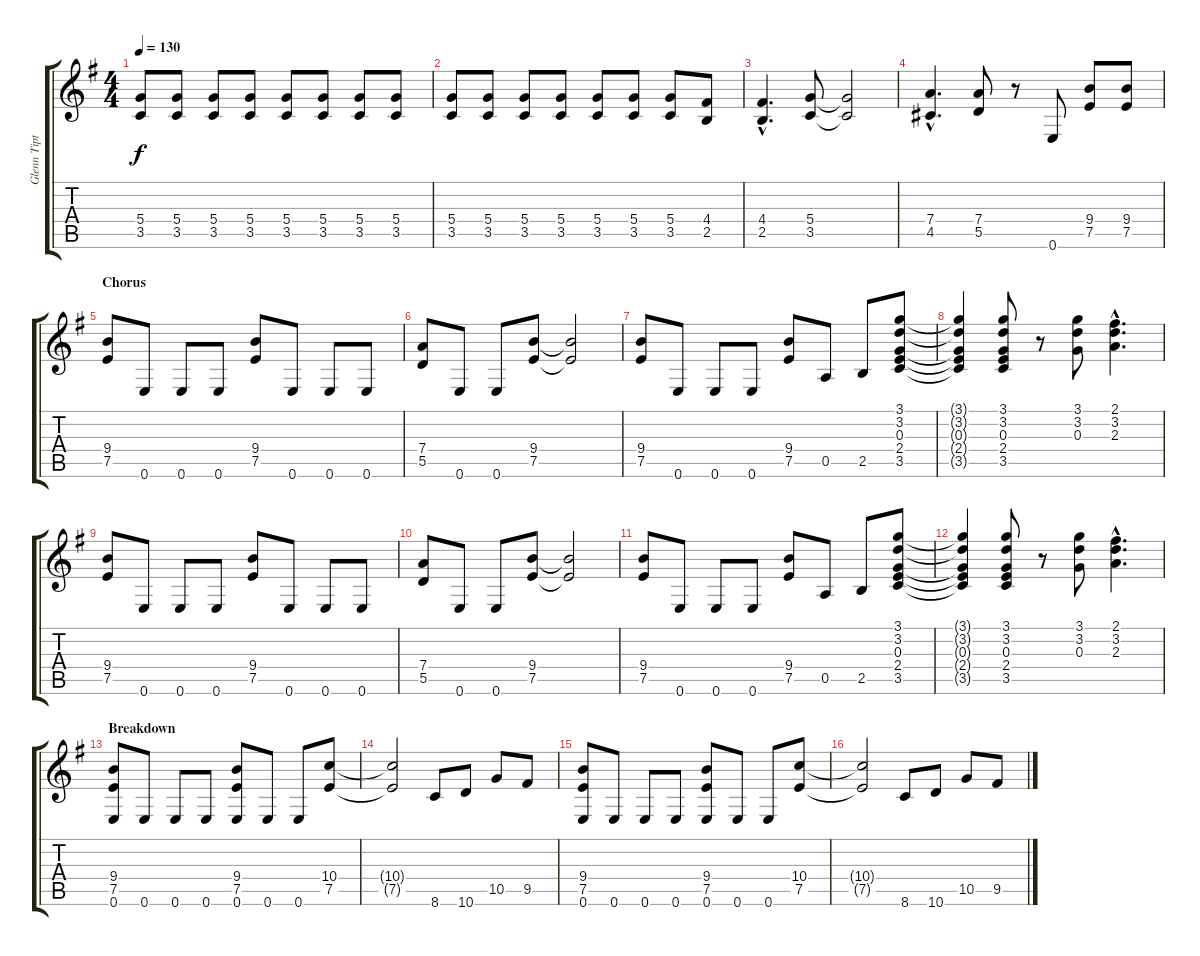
\track ("Glenn Tipton" "Glenn Tipt") {instrument distortionguitar}
\staff {score tabs}
\tuning (E4 B3 G3 D3 A2 E2) {hide}
\ts (4 4)
\tempo 130
\clef g2
\ks g
(5.4 3.5).8{dy f} (5.4 3.5).8 (5.4 3.5).8 (5.4 3.5).8 (5.4 3.5).8 (5.4 3.5).8 (5.4 3.5).8 (5.4 3.5).8 |
(5.4 3.5).8 (5.4 3.5).8 (5.4 3.5).8 (5.4 3.5).8 (5.4 3.5).8 (5.4 3.5).8 (5.4 3.5).8 (4.4 2.5).8 |
(4.4 2.5{hac}).4{d} (5.4 3.5).8 (5.4{t} 3.5{t}).2 |
(7.4{hac} 4.5{hac}).4{d} (7.4 5.5).8 r.8 0.6.8 (9.4 7.5).8 (9.4 7.5).8 |
\section ("" "Chorus")
(9.4 7.5).8 0.6.8 0.6.8 0.6.8 (9.4 7.5).8 0.6.8 0.6.8 0.6.8 |
(7.4 5.5).8 0.6.8 0.6.8 (9.4 7.5).8 (9.4{t} 7.5{t}).2 |
(9.4 7.5).8 0.6.8 0.6.8 0.6.8 (9.4 7.5).8 0.5.8 2.5.8 (3.1 3.2 0.3 2.4 3.5).8 |
(3.1{t} 3.2{t} 0.3{t} 2.4{t} 3.5{t}).4 (3.1 3.2 0.3 2.4 3.5).8 r.8 (3.1 3.2 0.3).8 (2.1{hac} 3.2{hac} 2.3{hac}).4{d} |
(9.4 7.5).8 0.6.8 0.6.8 0.6.8 (9.4 7.5).8 0.6.8 0.6.8 0.6.8 |
(7.4 5.5).8 0.6.8 0.6.8 (9.4 7.5).8 (9.4{t} 7.5{t}).2 |
(9.4 7.5).8 0.6.8 0.6.8 0.6.8 (9.4 7.5).8 0.5.8 2.5.8 (3.1 3.2 0.3 2.4 3.5).8 |
(3.1{t} 3.2{t} 0.3{t} 2.4{t} 3.5{t}).4 (3.1 3.2 0.3 2.4 3.5).8 r.8 (3.1 3.2 0.3).8 (2.1{hac} 3.2{hac} 2.3{hac}).4{d} |
\section ("" "Breakdown")
(9.4 7.5 0.6).8 0.6.8 0.6.8 0.6.8 (9.4 7.5 0.6).8 0.6.8 0.6.8 (10.4 7.5).8 |
(10.4{t} 7.5{t}).2 8.6.8 10.6.8 10.5.8 9.5.8 |
(9.4 7.5 0.6).8 0.6.8 0.6.8 0.6.8 (9.4 7.5 0.6).8 0.6.8 0.6.8 (10.4 7.5).8 |
(10.4{t} 7.5{t}).2 8.6.8 10.6.8 10.5.8 9.5.8
